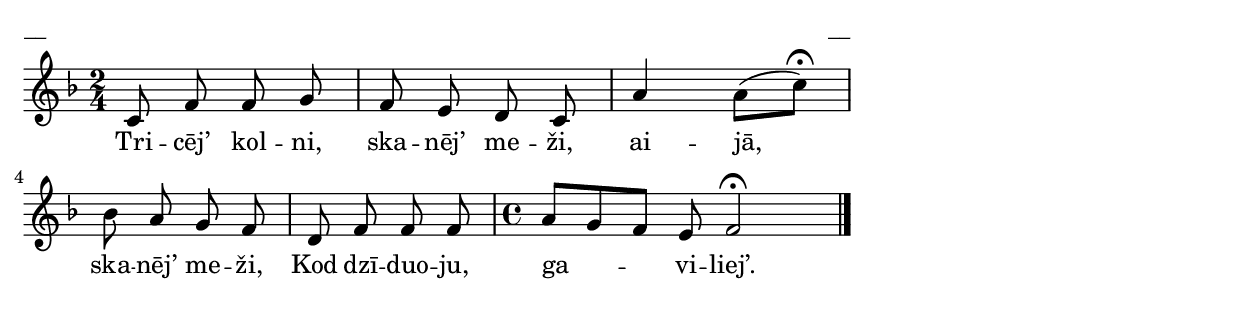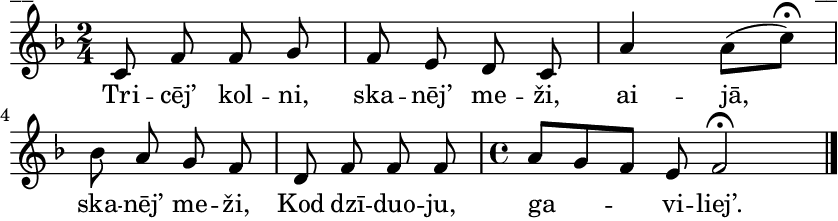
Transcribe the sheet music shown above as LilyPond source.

\version "2.13.18"
#(ly:set-option 'crop #t)

%\header {
%    title = "Tricēj' kolni, skanēj' meži"
%}
\paper {
line-width = 14\cm
left-margin = 0.4\cm
between-system-padding = 0.1\cm
between-system-space = 0.1\cm
}
\layout {
indent = #0
ragged-last = ##f
}


voiceA = \relative c' {
\clef "treble"
\key f \major
\time 2/4
c8 f f g | f e d c | a'4 a8[( c\fermata]) |
bes8 a g f | d8 f f f \time 4/4
a8[ g f] e f2\fermata
\bar "|."
} 

lyricA = \lyricmode {
Tri -- cēj’ kol -- ni, ska -- nēj’ me -- ži,
ai -- jā, ska -- nēj’ me -- ži,
Kod dzī -- duo -- ju, ga -- vi -- liej’.
} 


fullScore = <<
\new Staff {
<<
\new Voice = "voiceA" { \oneVoice \autoBeamOff \voiceA }
\new Lyrics \lyricsto "voiceA" \lyricA
>>
}
>>

\score {
\fullScore
\header { piece = "__" opus = "__" }
}
\markup { \with-color #(x11-color 'white) \sans \smaller "__" }
\score {
\unfoldRepeats
\fullScore
\midi {
\context { \Staff \remove "Staff_performer" }
\context { \Voice \consists "Staff_performer" }
}
}



